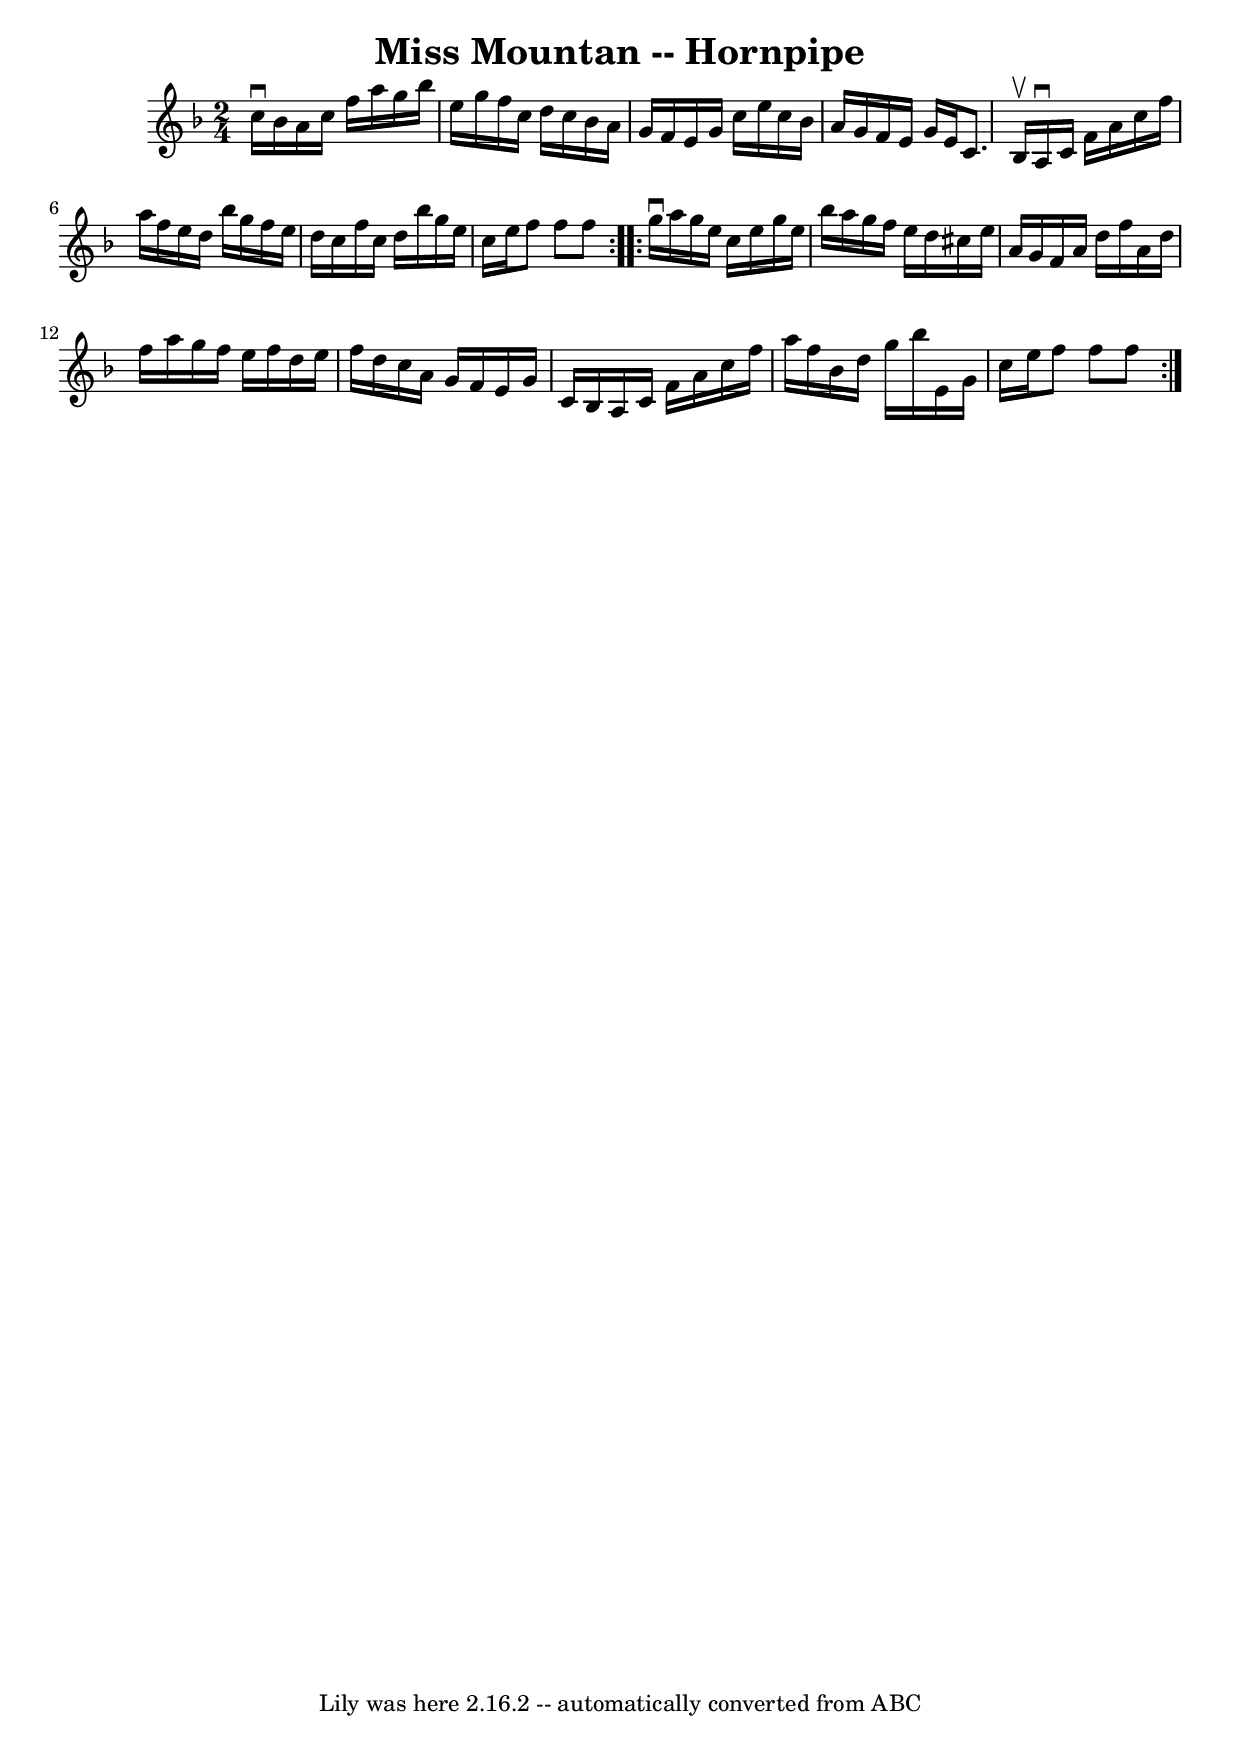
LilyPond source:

\version "2.16.2"
\include "Mammoth.ily"
\header {
  %% book = "Cole's 1000 Fiddle Tunes"
  crossRefNumber = "1"
  footnotes = ""
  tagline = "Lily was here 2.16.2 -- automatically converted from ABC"
  title = "Miss Mountan -- Hornpipe"

}
voicedefault =  {



  \repeat volta 2 {

    \time 2/4 
    \key f \major     c''16^\downbow bes'16   |
    a'16 c''16         f''16 a''16 g''16 bes''16 e''16 g''16   |
    f''16 c''16      d''16 c''16 bes'16 a'16 g'16 f'16   |
    e'16 g'16         c''16 e''16 c''16 bes'16 a'16 g'16   |
    f'16 e'16         g'16 e'16 c'8. bes16^\upbow  |
    a16^\downbow c'16 f'16      a'16 c''16 f''16 a''16 f''16   |
    e''16 d''16         bes''16 g''16 f''16 e''16 d''16 c''16   |
    f''16 c''16      d''16 bes''16 g''16 e''16 c''16 e''16   |
    f''8    
    f''8 f''8  
  }     
  \repeat volta 2 {     g''16^\downbow a''16   |
         g''16 e''16 c''16 e''16 g''16 e''16 bes''16 a''16    |
    g''16 f''16 e''16 d''16 cis''16 e''16 a'16 g'16  |
    f'16 a'16 d''16 f''16 a'16 d''16 f''16 a''16   |
    g''16 f''16 e''16 f''16 d''16 e''16 f''16 d''16  |
    c''16 a'16 g'16 f'16 e'16 g'16 c'16 bes16   |
    a16 c'16 f'16 a'16 c''16 f''16 a''16 f''16   |
    bes'16 d''16 g''16 bes''16 e'16 g'16 c''16         e''16   |
    f''8 f''8 f''8  
  }   

}

\score{
  <<

    \context Staff="default"
    {
      \voicedefault 
      
    }

  >>
  \layout {
    
  }
  \midi {
  }

}
